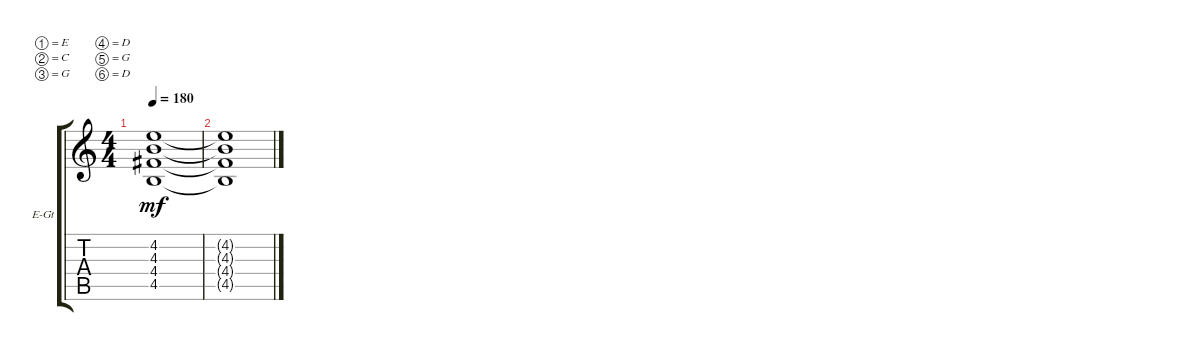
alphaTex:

\defaultSystemsLayout 4
\bracketExtendMode groupsimilarinstruments
\firstSystemTrackNameOrientation horizontal
\otherSystemsTrackNameOrientation horizontal
\track ("Гитара (Лек) Г" "E-Gt") {instrument overdrivenguitar}
\staff {score tabs}
\tuning (E4 C4 G3 D3 G2 D2)
\ts (4 4)
\tempo 180
\clef g2
\scale
0.333333
\ks c
(4.3 4.2 4.4 4.5).1{dy mf} |
\scale
0.333333 (4.2{t} 4.4{t} 4.3{t} 4.5{t}).1 |
\scale
0.333333 |
\scale
0.333333 |
\scale
0.333333 |
\scale
0.333333 |
\scale
0.333333 |
\scale
0.333333 |
\scale
0.333333 |
\scale
0.333333 |
\scale
0.333333 |
\scale
0.333333 |
\scale
0.333333 |
\scale
0.333333 |
\scale
0.333333 |
\scale
0.333333
